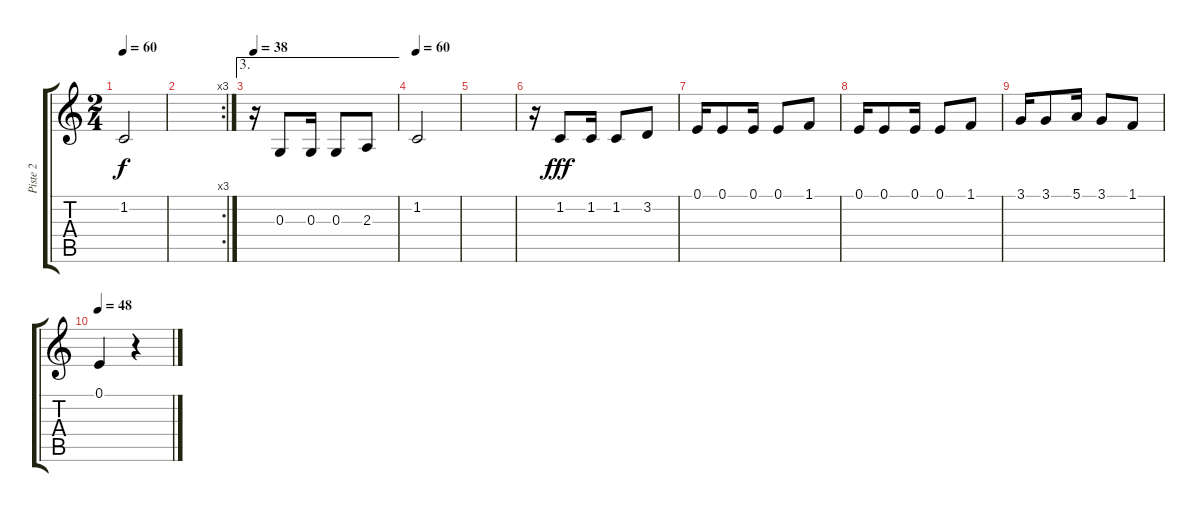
\track ("Piste 2" "Piste 2") {instrument harmonica}
\staff {score tabs}
\tuning (E4 B3 G3 D3 A2 E2) {hide}
\ts (2 4)
\tempo 60
\clef g2
\ks c
1.2.2{dy f} |
\rc 3
|
\ae 3
\tempo 38
r.16 0.3.8 0.3.16 0.3.8 2.3.8 |
\tempo 60
1.2.2 |
|
r.16{instrument whistle} 1.2.8{dy fff} 1.2.16 1.2.8 3.2.8 |
0.1.16 0.1.8 0.1.16 0.1.8 1.1.8 |
0.1.16 0.1.8 0.1.16 0.1.8 1.1.8 |
3.1.16 3.1.8 5.1.16 3.1.8 1.1.8 |
\tempo 48
0.1.4 r.4
